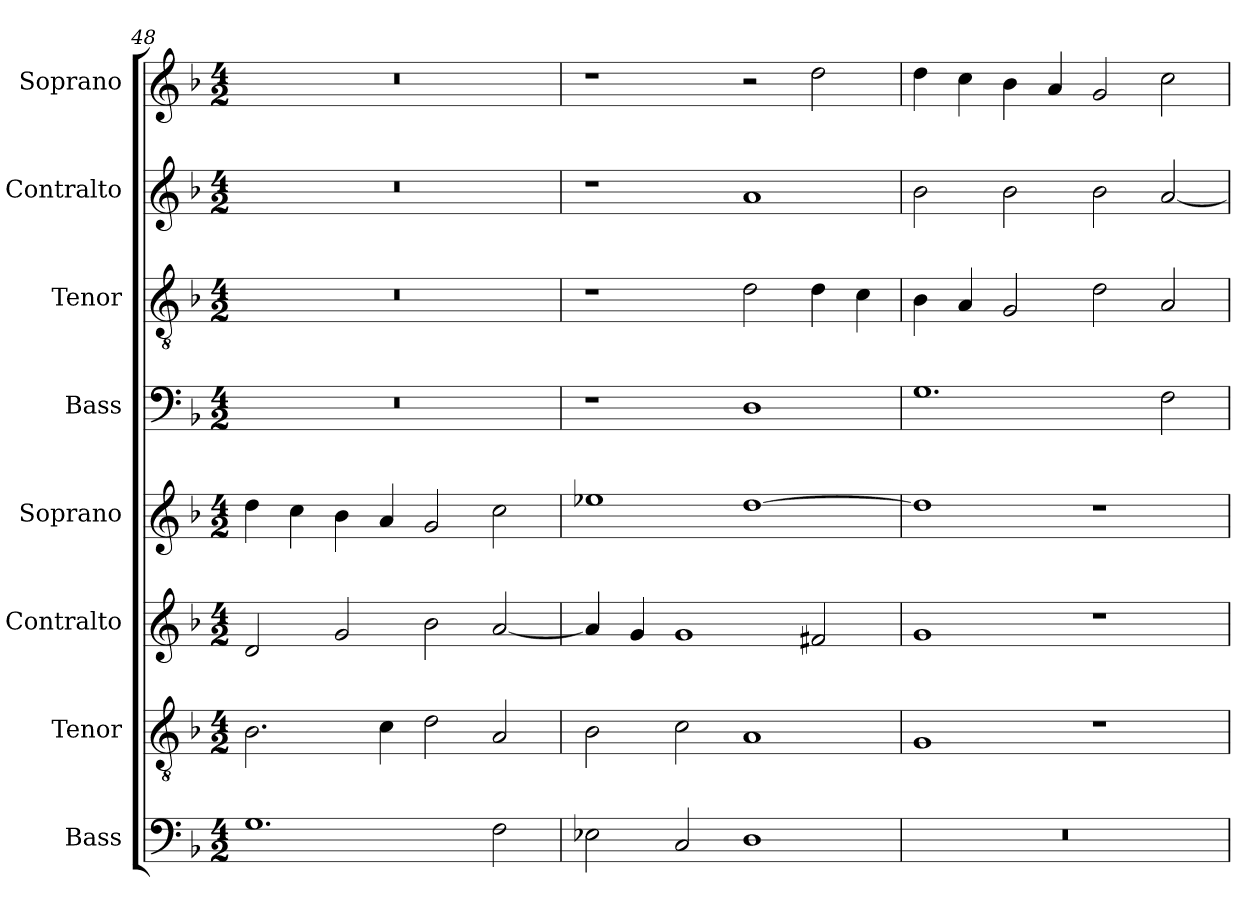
**kern	**kern	**kern	**kern	**kern	**kern	**kern	**kern
*part8	*part7	*part6	*part5	*part4	*part3	*part2	*part1
*staff8	*staff7	*staff6	*staff5	*staff4	*staff3	*staff2	*staff1
*I"Bass	*I"Tenor	*I"Contralto	*I"Soprano	*I"Bass	*I"Tenor	*I"Contralto	*I"Soprano
*I'B	*I'T	*I'A	*I'S	*I'B	*I'T	*I'A	*I'S
*clefF4	*clefGv2	*clefG2	*clefG2	*clefF4	*clefGv2	*clefG2	*clefG2
*k[b-]	*k[b-]	*k[b-]	*k[b-]	*k[b-]	*k[b-]	*k[b-]	*k[b-]
*G:dor	*G:dor	*G:dor	*G:dor	*G:dor	*G:dor	*G:dor	*G:dor
*M4/2	*M4/2	*M4/2	*M4/2	*M4/2	*M4/2	*M4/2	*M4/2
=48	=48	=48	=48	=48	=48	=48	=48
1.G	2.B-	2d	4dd	0r	0r	0r	0r
.	.	.	4cc	.	.	.	.
.	.	2g	4b-	.	.	.	.
.	4c	.	4a	.	.	.	.
.	2d	2b-	2g	.	.	.	.
2F	2A	[2a	2cc	.	.	.	.
=49	=49	=49	=49	=49	=49	=49	=49
2E-X	2B-	4a]	1ee-X	1r	1r	1r	1r
.	.	4g	.	.	.	.	.
2C	2c	1g	.	.	.	.	.
1D	1A	.	[1dd	1D	2d	1a	2r
.	.	2f#X	.	.	4d	.	2dd
.	.	.	.	.	4c	.	.
=50	=50	=50	=50	=50	=50	=50	=50
0r	1G	1g	1dd]	1.G	4B-	2b-	4dd
.	.	.	.	.	4A	.	4cc
.	.	.	.	.	2G	2b-	4b-
.	.	.	.	.	.	.	4a
.	1r	1r	1r	.	2d	2b-	2g
.	.	.	.	2F	2A	[2a	2cc
=	=	=	=	=	=	=	=
*-	*-	*-	*-	*-	*-	*-	*-
